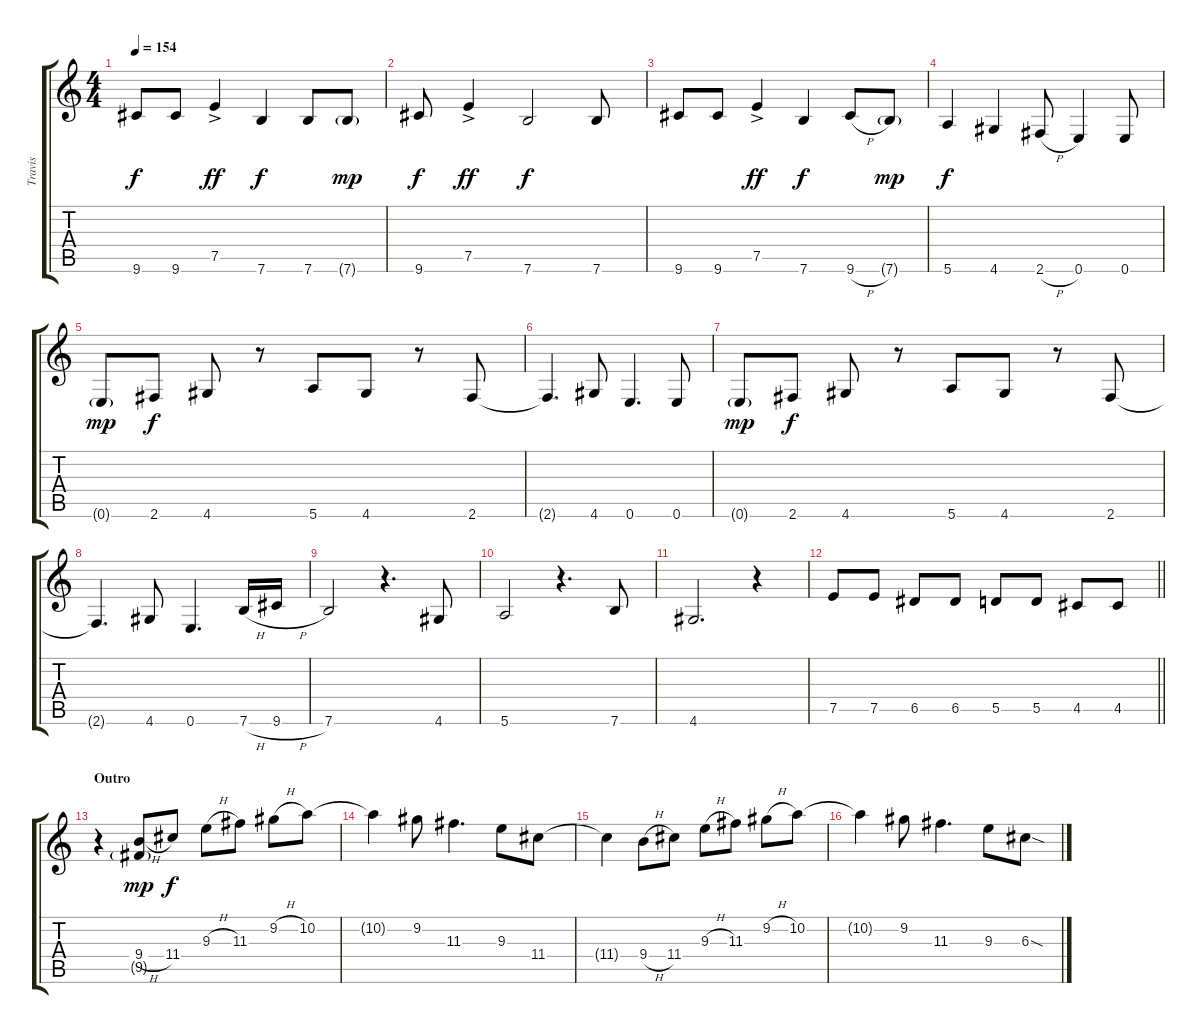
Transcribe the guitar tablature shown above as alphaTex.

\track ("Travis" "Travis") {instrument electricguitarclean}
\staff {score tabs}
\tuning (E4 B3 G3 D3 A2 E2) {hide}
\ts (4 4)
\tempo 154
\clef g2
\ks c
9.6.8{dy f} 9.6.8 7.5{ac}.4{dy ff} 7.6.4{dy f} 7.6.8 7.6{g}.8{dy mp} |
9.6.8{dy f} 7.5{ac}.4{dy ff} 7.6.2{dy f} 7.6.8 |
9.6.8 9.6.8 7.5{ac}.4{dy ff} 7.6.4{dy f} 9.6{h}.8 7.6{g}.8{dy mp} |
5.6.4{dy f} 4.6.4 2.6{h}.8 0.6.4 0.6.8 |
0.6{g}.8{dy mp} 2.6.8{dy f} 4.6.8 r.8 5.6.8 4.6.8 r.8 2.6.8 |
2.6{t}.4{d} 4.6.8 0.6.4{d} 0.6.8 |
0.6{g}.8{dy mp} 2.6.8{dy f} 4.6.8 r.8 5.6.8 4.6.8 r.8 2.6.8 |
2.6{t}.4{d} 4.6.8 0.6.4{d} 7.6{h}.16 9.6{h}.16 |
7.6.2 r.4{d} 4.6.8 |
5.6.2 r.4{d} 7.6.8 |
4.6.2{d} r.4 |
\barLineRight lightlight
7.5.8 7.5.8 6.5.8 6.5.8 5.5.8 5.5.8 4.5.8 4.5.8 |
\section ("" "Outro")
r.4{instrument overdrivenguitar} (9.4{h} 9.5{g}).8{dy mp} 11.4.8{dy f} 9.3{h}.8 11.3.8 9.2{h}.8 10.2.8 |
10.2{t}.4 9.2.8 11.3.4{d} 9.3.8 11.4.8 |
11.4{t}.4 9.4{h}.8 11.4.8 9.3{h}.8 11.3.8 9.2{h}.8 10.2.8 |
10.2{t}.4 9.2.8 11.3.4{d} 9.3.8 6.3{sod}.8
